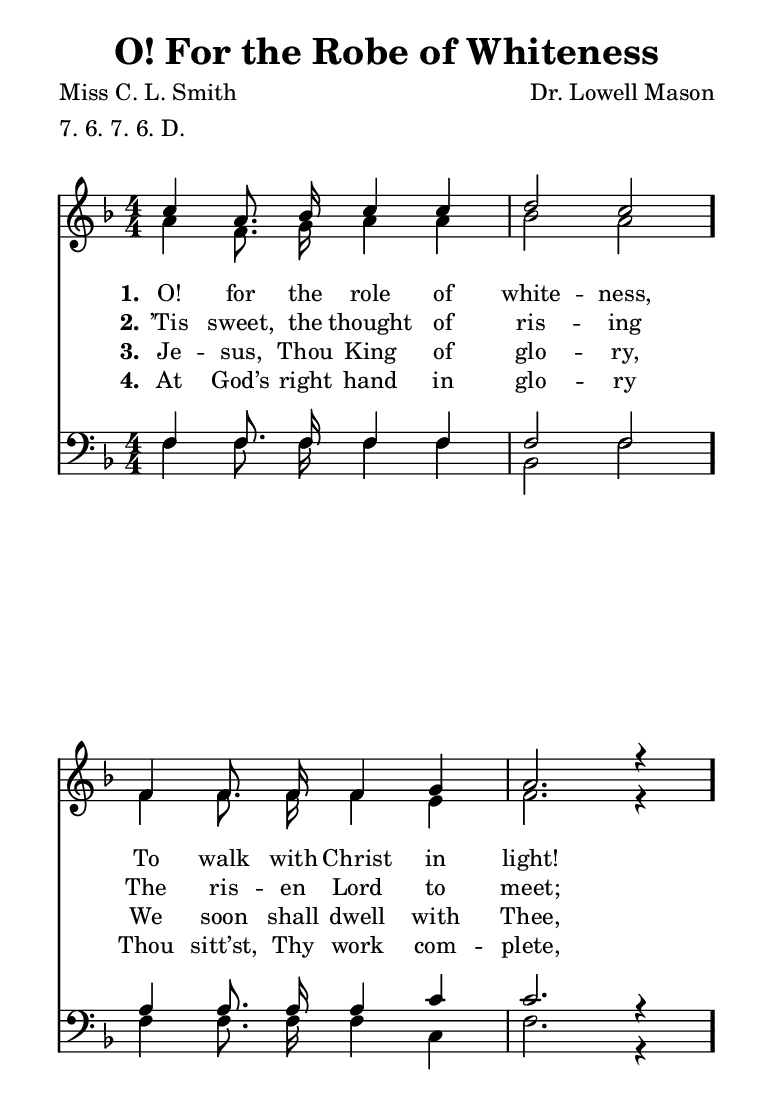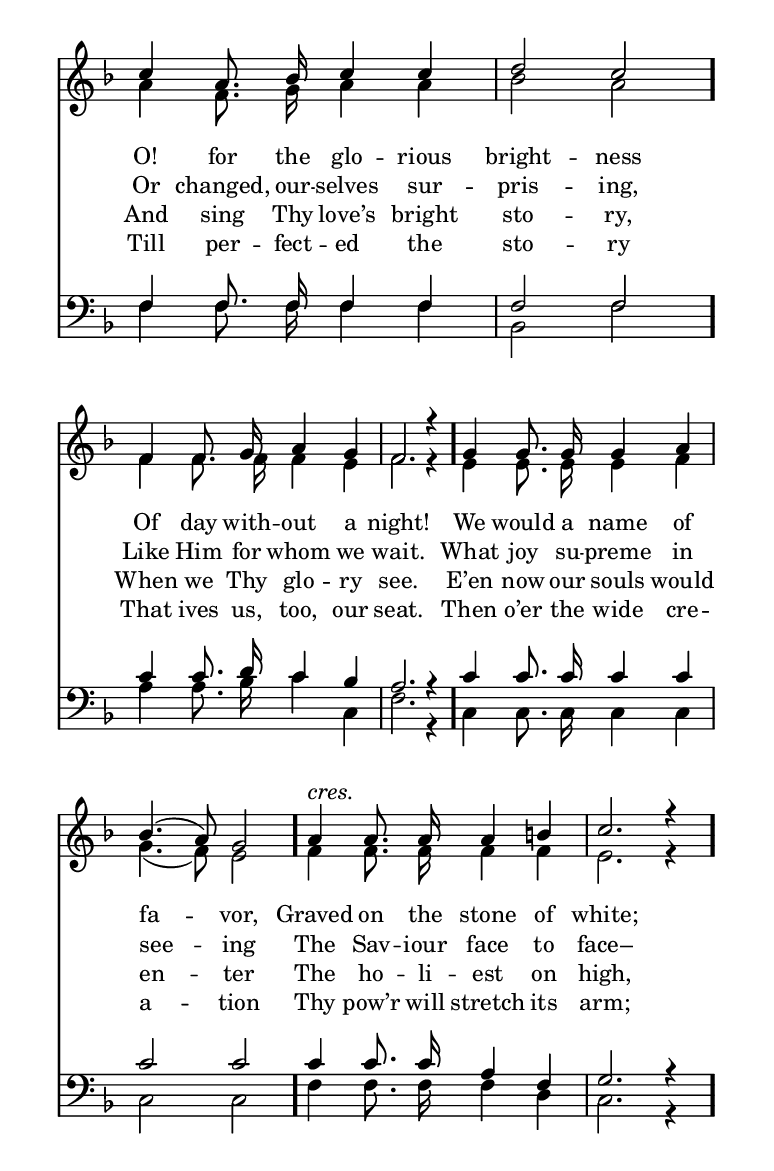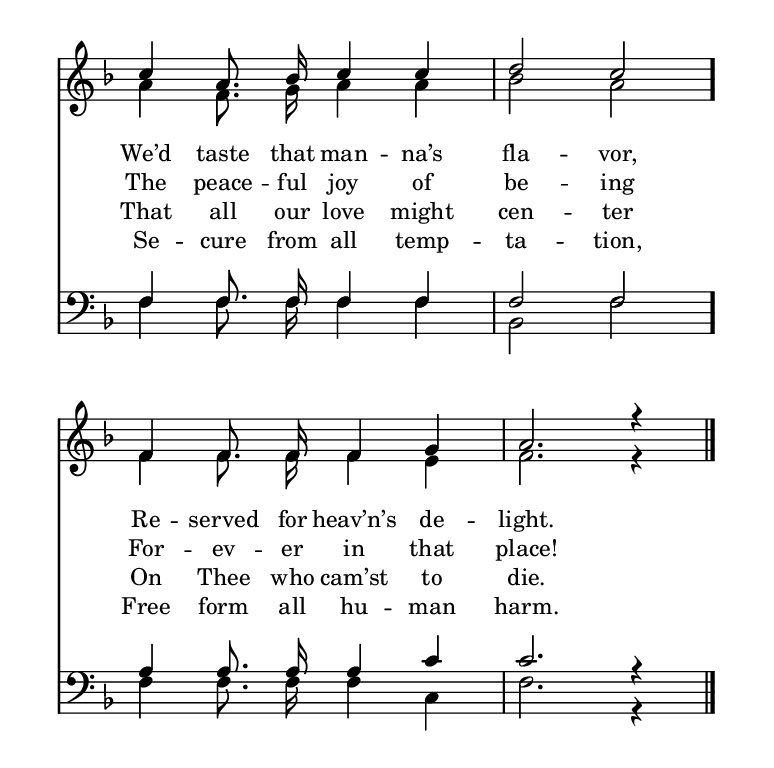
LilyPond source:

\include "common/global.ily"
\paper {
  \include "common/paper.ily"
}

\header{
  hymnnumber = "246"
  title = "O! For the Robe of Whiteness"
  tunename = "Work"
  meter = "7. 6. 7. 6. D."
  poet = "Miss C. L. Smith"
  composer = "Dr. Lowell Mason"
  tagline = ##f
}

global = {
  \include "common/overrides.ily"
  \override Staff.TimeSignature.style = #'numbered
  \time 4/4
  \override Score.MetronomeMark.transparent = ##t % hide all fermata changes too
  \tempo 4=90
  \key f \major
  \autoBeamOff
}

patternA = { c4 c8. c16 c4 c | c2 c }
patternB = { c4 c8. c16 c4 c | c2. c4 }
patternC = { c4 c8. c16 c4 c | c4.( c8) c2 }

notesSoprano = {
\global
\relative c'' {

  \changePitch \patternA { c a bes c c | d c }
  \changePitch \patternB { f, f f f g | a r }
  \changePitch \patternA { c a bes c c | d c }
  \changePitch \patternB { f, f g a g | f r }

  \changePitch \patternC { g g g g a | bes a g }
  \changePitch \patternB { a^\markup{\italic cres.} a a a b | c r }
  \changePitch \patternA { c a bes c c | d c }
  \changePitch \patternB { f, f f f g | a r }

  \bar "|."

}
}

notesAlto = {
\global
\relative e' {

  \changePitch \patternA { a f g a a | bes a }
  \changePitch \patternB { f f f f e | f r }
  \changePitch \patternA { a f g a a | bes a }
  \changePitch \patternB { f f f f e | f r }

  \changePitch \patternC { e e e e f | g f e }
  \changePitch \patternB { f f f f f | e r }
  \changePitch \patternA { a f g a a | bes a }
  \changePitch \patternB { f f f f e | f r }

}
}

notesTenor = {
\global
\relative a {

  \changePitch \patternA { f f f f f | f f }
  \changePitch \patternB { a a a a c | c r }
  \changePitch \patternA { f, f f f f | f f }
  \changePitch \patternB { c' c d c bes | a r }

  \changePitch \patternA { c c c c c | c c }
  \changePitch \patternB { c c c a f | g r }
  \changePitch \patternA { f f f f f | f f }
  \changePitch \patternB { a a a a c | c r }

}
}

notesBass = {
\global
\relative f {

  \changePitch \patternA { f f f f f | bes, f' }
  \changePitch \patternB { f f f f c | f r }
  \changePitch \patternA { f f f f f | bes, f' }
  \changePitch \patternB { a a bes c c, | f r }

  \changePitch \patternA { c c c c c | c c }
  \changePitch \patternB { f f f f d | c r }
  \changePitch \patternA { f f f f f | bes, f' }
  \changePitch \patternB { f f f f c | f r }

}
}

wordsA = \lyricmode {
\set stanza = "1."

O! for the role of white -- ness, \bar "."
To walk with Christ in light! \bar "."
O! for the glo -- rious bright -- ness \bar "."
Of day with -- out a night! \bar "."
We would a name of fa -- vor, \bar "."
Graved on the stone of white; \bar "."
We’d taste that man -- na’s fla -- vor, \bar "."
Re -- served for heav’n’s de -- light. \bar "."

}

wordsB = \lyricmode {
\set stanza = "2."

’Tis sweet, the thought of ris -- ing
The ris -- en Lord to meet;
Or changed, our -- selves sur -- pris -- ing,
Like Him for whom we wait.
What joy su -- preme in see -- ing
The Sav -- iour face to face–
The peace -- ful joy of be -- ing
For -- ev -- er in that place!

}

wordsC = \lyricmode {
\set stanza = "3."

Je -- sus, Thou King of glo -- ry,
We soon shall dwell with Thee,
And sing Thy love’s bright sto -- ry,
When we Thy glo -- ry see.
E’en now our souls would en -- ter 
The ho -- li -- est on high,
That all our love might cen -- ter
On Thee who cam’st to die.

}

wordsD = \lyricmode {
\set stanza = "4."

At God’s right hand in glo -- ry
Thou sitt’st, Thy work com -- plete,
Till per -- fect -- ed the sto -- ry
That ives us, too, our seat.
Then o’er the wide cre -- a -- tion
Thy pow’r will stretch its arm;
Se -- cure from all temp -- ta -- tion,
Free form all hu -- man harm.

}

\score {
  \context ChoirStaff <<
    \context Staff = upper <<
      \set ChoirStaff.systemStartDelimiter = #'SystemStartBar
      \context Voice  = sopranos { \voiceOne << \notesSoprano >> }
      \context Voice  = altos { \voiceTwo << \notesAlto >> }
      \context Lyrics = one   \lyricsto sopranos \wordsA
      \context Lyrics = two   \lyricsto sopranos \wordsB
      \context Lyrics = three \lyricsto sopranos \wordsC
      \context Lyrics = four  \lyricsto sopranos \wordsD
    >>
    \context Staff = men <<
      \clef bass
      \context Voice  = tenors { \voiceOne << \notesTenor >> }
      \context Voice  = basses { \voiceTwo << \notesBass >> }
    >>
  >>
  \layout {
    \include "common/layout.ily"
  }
  \midi{
    \include "common/midi.ily"
  }
}

\version "2.19.49"  % necessary for upgrading to future LilyPond versions.

% vi:set et ts=2 sw=2 ai nocindent syntax=lilypond:
